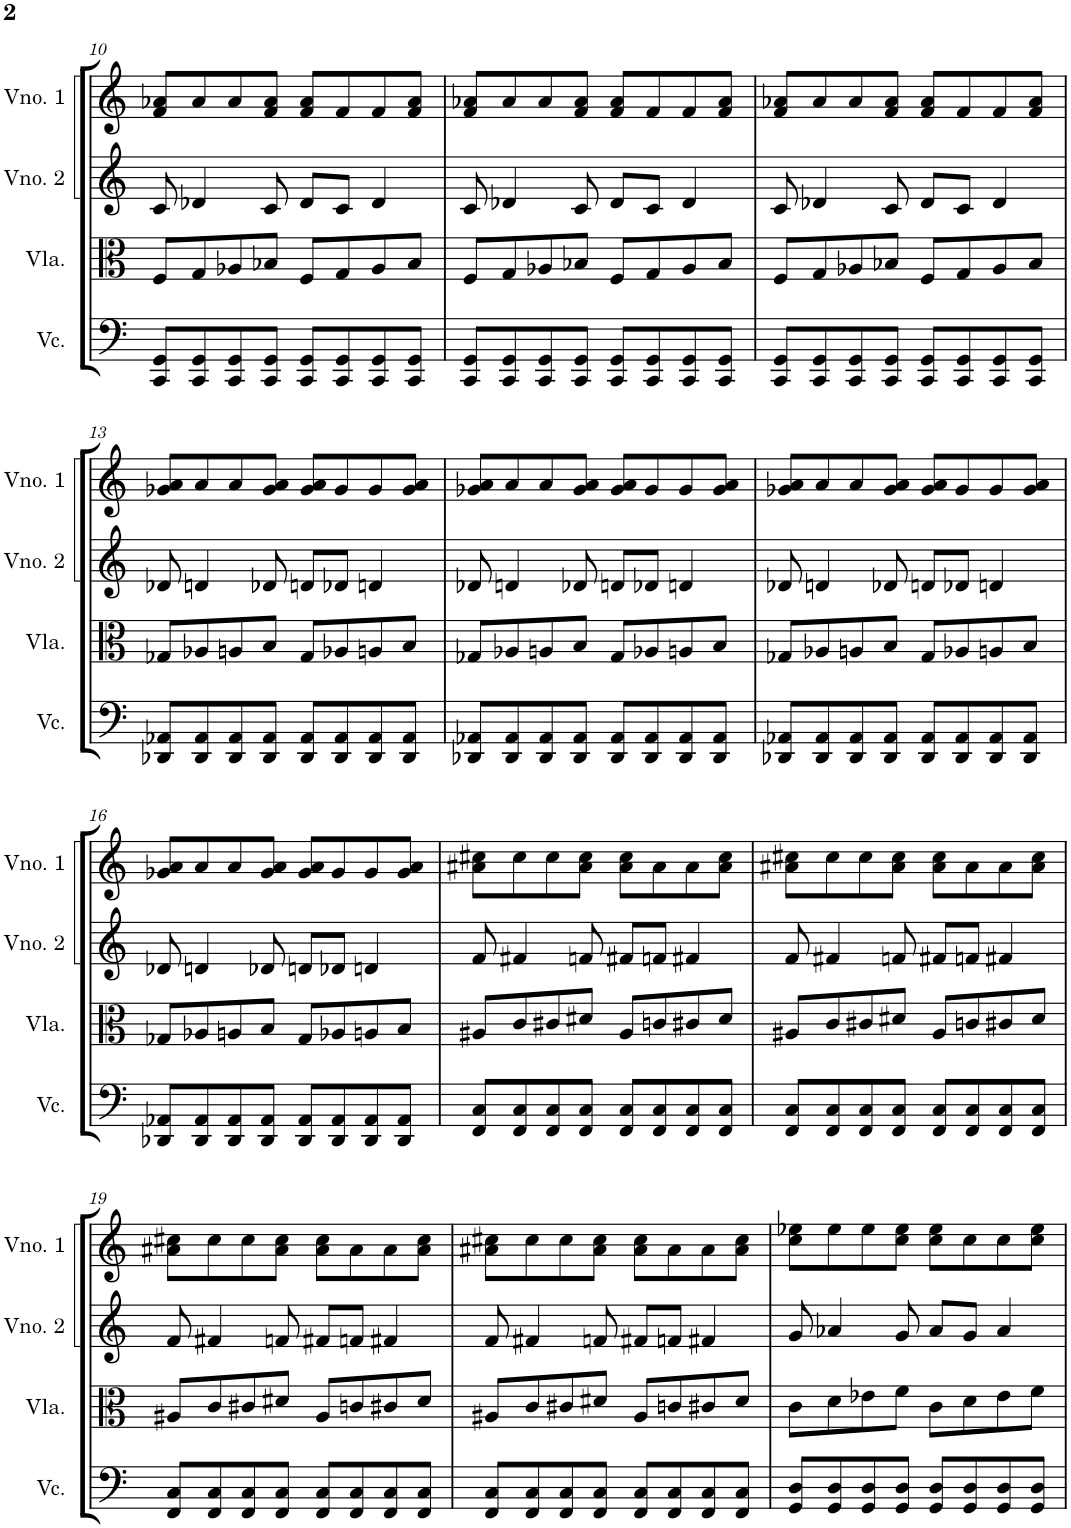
**kern	**kern	**kern	**kern
*part4	*part3	*part2	*part1
*staff4	*staff3	*staff2	*staff1
*I"Violoncelo	*I"Viola	*I"Violino 2	*I"Violino 1
*I'Vc.	*I'Vla.	*I'Vno. 2	*I'Vno. 1
!!LO:PB:g=z
*clefF4	*clefC3	*clefG2	*clefG2
*k[]	*k[]	*k[]	*k[]
*M4/4	*M4/4	*M4/4	*M4/4
=10	=10	=10	=10
8CC/ 8GG/L	8F/L	8c/	8f/ 8a-X/L
8CC/ 8GG/	8G/	4d-X/	8a-/
8CC/ 8GG/	8A-X/	.	8a-/
8CC/ 8GG/J	8B-X/J	8c/	8f/ 8a-/J
8CC/ 8GG/L	8F/L	8d-/L	8f/ 8a-/L
8CC/ 8GG/	8G/	8c/J	8f/
8CC/ 8GG/	8A-/	4d-/	8f/
8CC/ 8GG/J	8B-/J	.	8f/ 8a-/J
=11	=11	=11	=11
8CC/ 8GG/L	8F/L	8c/	8f/ 8a-X/L
8CC/ 8GG/	8G/	4d-X/	8a-/
8CC/ 8GG/	8A-X/	.	8a-/
8CC/ 8GG/J	8B-X/J	8c/	8f/ 8a-/J
8CC/ 8GG/L	8F/L	8d-/L	8f/ 8a-/L
8CC/ 8GG/	8G/	8c/J	8f/
8CC/ 8GG/	8A-/	4d-/	8f/
8CC/ 8GG/J	8B-/J	.	8f/ 8a-/J
=12	=12	=12	=12
8CC/ 8GG/L	8F/L	8c/	8f/ 8a-X/L
8CC/ 8GG/	8G/	4d-X/	8a-/
8CC/ 8GG/	8A-X/	.	8a-/
8CC/ 8GG/J	8B-X/J	8c/	8f/ 8a-/J
8CC/ 8GG/L	8F/L	8d-/L	8f/ 8a-/L
8CC/ 8GG/	8G/	8c/J	8f/
8CC/ 8GG/	8A-/	4d-/	8f/
8CC/ 8GG/J	8B-/J	.	8f/ 8a-/J
!!LO:LB:g=z
=13	=13	=13	=13
8DD-X/ 8AA-X/L	8G-X/L	8d-X/	8g-X/ 8a/L
8DD-/ 8AA-/	8A-X/	4dn/	8a/
8DD-/ 8AA-/	8An/	.	8a/
8DD-/ 8AA-/J	8B/J	8d-X/	8g-/ 8a/J
8DD-/ 8AA-/L	8G-/L	8dn/L	8g-/ 8a/L
8DD-/ 8AA-/	8A-X/	8d-X/J	8g-/
8DD-/ 8AA-/	8An/	4dn/	8g-/
8DD-/ 8AA-/J	8B/J	.	8g-/ 8a/J
=14	=14	=14	=14
8DD-X/ 8AA-X/L	8G-X/L	8d-X/	8g-X/ 8a/L
8DD-/ 8AA-/	8A-X/	4dn/	8a/
8DD-/ 8AA-/	8An/	.	8a/
8DD-/ 8AA-/J	8B/J	8d-X/	8g-/ 8a/J
8DD-/ 8AA-/L	8G-/L	8dn/L	8g-/ 8a/L
8DD-/ 8AA-/	8A-X/	8d-X/J	8g-/
8DD-/ 8AA-/	8An/	4dn/	8g-/
8DD-/ 8AA-/J	8B/J	.	8g-/ 8a/J
=15	=15	=15	=15
8DD-X/ 8AA-X/L	8G-X/L	8d-X/	8g-X/ 8a/L
8DD-/ 8AA-/	8A-X/	4dn/	8a/
8DD-/ 8AA-/	8An/	.	8a/
8DD-/ 8AA-/J	8B/J	8d-X/	8g-/ 8a/J
8DD-/ 8AA-/L	8G-/L	8dn/L	8g-/ 8a/L
8DD-/ 8AA-/	8A-X/	8d-X/J	8g-/
8DD-/ 8AA-/	8An/	4dn/	8g-/
8DD-/ 8AA-/J	8B/J	.	8g-/ 8a/J
!!LO:LB:g=z
=16	=16	=16	=16
8DD-X/ 8AA-X/L	8G-X/L	8d-X/	8g-X/ 8a/L
8DD-/ 8AA-/	8A-X/	4dn/	8a/
8DD-/ 8AA-/	8An/	.	8a/
8DD-/ 8AA-/J	8B/J	8d-X/	8g-/ 8a/J
8DD-/ 8AA-/L	8G-/L	8dn/L	8g-/ 8a/L
8DD-/ 8AA-/	8A-X/	8d-X/J	8g-/
8DD-/ 8AA-/	8An/	4dn/	8g-/
8DD-/ 8AA-/J	8B/J	.	8g-/ 8a/J
=17	=17	=17	=17
8FF/ 8C/L	8A#X/L	8f/	8a#X\ 8cc#X\L
8FF/ 8C/	8c/	4f#X/	8cc#\
8FF/ 8C/	8c#X/	.	8cc#\
8FF/ 8C/J	8d#X/J	8fn/	8a#\ 8cc#\J
8FF/ 8C/L	8A#/L	8f#X/L	8a#\ 8cc#\L
8FF/ 8C/	8cn/	8fn/J	8a#\
8FF/ 8C/	8c#X/	4f#X/	8a#\
8FF/ 8C/J	8d#/J	.	8a#\ 8cc#\J
=18	=18	=18	=18
8FF/ 8C/L	8A#X/L	8f/	8a#X\ 8cc#X\L
8FF/ 8C/	8c/	4f#X/	8cc#\
8FF/ 8C/	8c#X/	.	8cc#\
8FF/ 8C/J	8d#X/J	8fn/	8a#\ 8cc#\J
8FF/ 8C/L	8A#/L	8f#X/L	8a#\ 8cc#\L
8FF/ 8C/	8cn/	8fn/J	8a#\
8FF/ 8C/	8c#X/	4f#X/	8a#\
8FF/ 8C/J	8d#/J	.	8a#\ 8cc#\J
!!LO:LB:g=z
=19	=19	=19	=19
8FF/ 8C/L	8A#X/L	8f/	8a#X\ 8cc#X\L
8FF/ 8C/	8c/	4f#X/	8cc#\
8FF/ 8C/	8c#X/	.	8cc#\
8FF/ 8C/J	8d#X/J	8fn/	8a#\ 8cc#\J
8FF/ 8C/L	8A#/L	8f#X/L	8a#\ 8cc#\L
8FF/ 8C/	8cn/	8fn/J	8a#\
8FF/ 8C/	8c#X/	4f#X/	8a#\
8FF/ 8C/J	8d#/J	.	8a#\ 8cc#\J
=20	=20	=20	=20
8FF/ 8C/L	8A#X/L	8f/	8a#X\ 8cc#X\L
8FF/ 8C/	8c/	4f#X/	8cc#\
8FF/ 8C/	8c#X/	.	8cc#\
8FF/ 8C/J	8d#X/J	8fn/	8a#\ 8cc#\J
8FF/ 8C/L	8A#/L	8f#X/L	8a#\ 8cc#\L
8FF/ 8C/	8cn/	8fn/J	8a#\
8FF/ 8C/	8c#X/	4f#X/	8a#\
8FF/ 8C/J	8d#/J	.	8a#\ 8cc#\J
=21	=21	=21	=21
8GG/ 8D/L	8c\L	8g/	8cc\ 8ee-X\L
8GG/ 8D/	8d\	4a-X/	8ee-\
8GG/ 8D/	8e-X\	.	8ee-\
8GG/ 8D/J	8f\J	8g/	8cc\ 8ee-\J
8GG/ 8D/L	8c\L	8a-/L	8cc\ 8ee-\L
8GG/ 8D/	8d\	8g/J	8cc\
8GG/ 8D/	8e-\	4a-/	8cc\
8GG/ 8D/J	8f\J	.	8cc\ 8ee-\J
=	=	=	=
*-	*-	*-	*-
